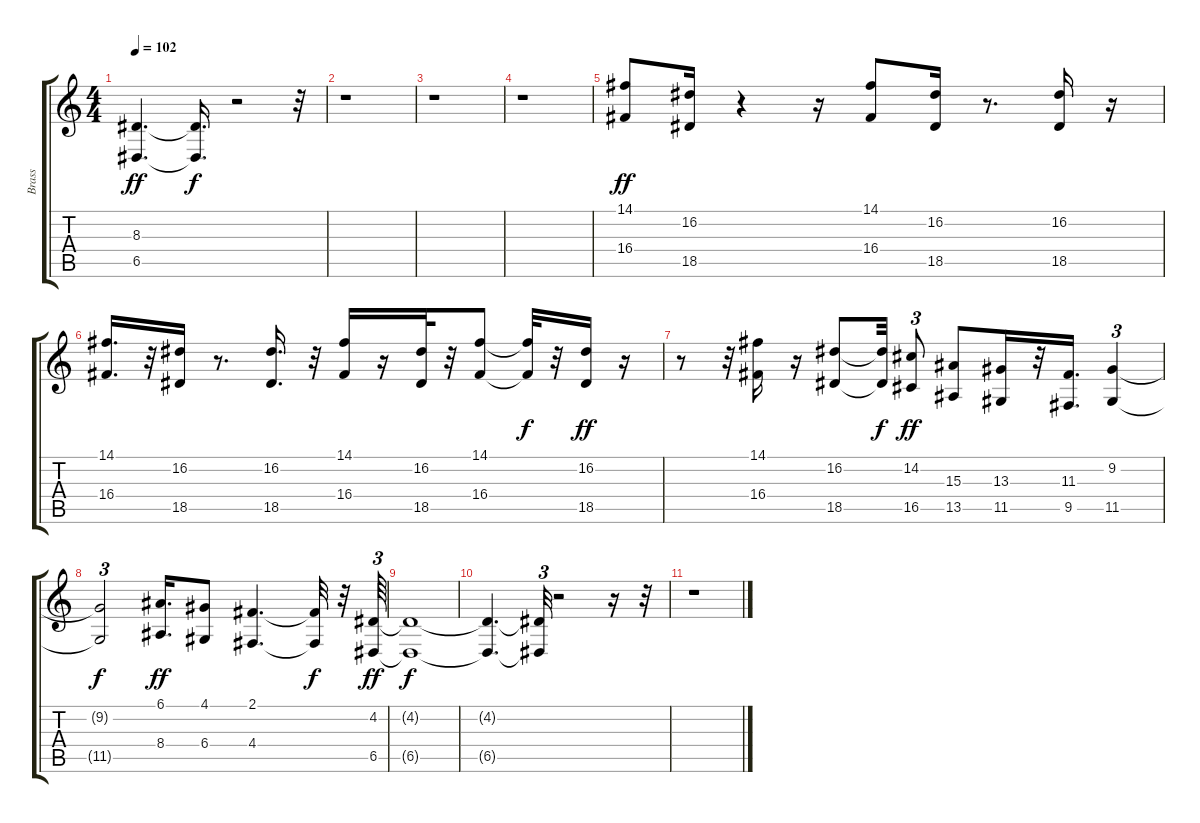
\track ("Brass" "Brass") {instrument brasssection}
\staff {score tabs}
\tuning (E4 B3 G3 D3 A2 E2) {hide}
\ts (4 4)
\tempo 102
\clef g2
\ks c
(8.3 6.5).4{d dy ff} (8.3{t} 6.5{t}).16{d dy f} r.2 r.32 |
r.1 |
r.1 |
r.1 |
(14.1 16.4).8{dy ff} (16.2 18.5).16 r.4 r.16 (14.1 16.4).8 (16.2 18.5).16 r.8{d} (16.2 18.5).16 r.16 |
(14.1 16.4).16{d} r.32 (16.2 18.5).16 r.8{d} (16.2 18.5).16{d} r.32 (14.1 16.4).16 r.16 (16.2 18.5).32 r.32 (14.1 16.4).8 (14.1{t} 16.4{t}).32{dy f} r.32 (16.2 18.5).16{dy ff} r.16 |
r.8 r.32 (14.1 16.4).16 r.16 (16.2 18.5).8 (16.2{t} 18.5{t}).32{dy f} (14.2 16.5).8{tu (3 2) dy ff} (15.3 13.5).8 (13.3 11.5).16 r.32 (11.3 9.5).16{d} (9.2 11.5).4{tu (3 2)} |
(9.2{t} 11.5{t}).2{tu (3 2) dy f} (6.1 8.4).16{d dy ff} (4.1 6.4).8 (2.1 4.4).4{d} (2.1{t} 4.4{t}).32{dy f} r.32 (4.2 6.5).64{tu (3 2) dy ff} |
(4.2{t} 6.5{t}).1{dy f} |
(4.2{t} 6.5{t}).4{d} (4.2{t} 6.5{t}).32{tu (3 2)} r.2 r.16 r.32 |
r.1
